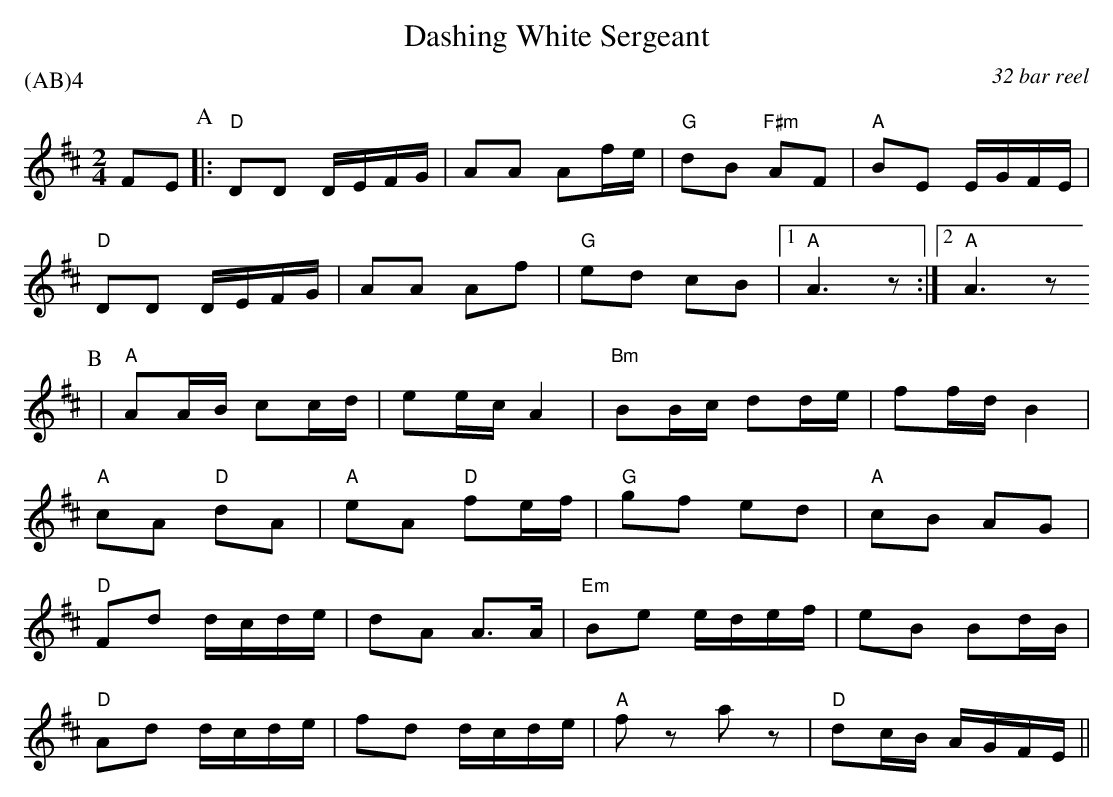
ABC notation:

X:1
T:Dashing White Sergeant
C:32 bar reel
P:(AB)4
M:2/4
L:1/8
K:D
FE \
P:A
|: "D" DD D/E/F/G/ | AA Af/e/ | "G" dB "F#m" AF    |  "A" BE  E/G/F/E/ |
"D" DD D/E/F/G/    | AA Af    | "G"  ed cB         |1 "A" A3 z  :|2  "A" A3 z
P:B
| "A"  AA/B/ cc/d/ | ee/c/ A2                      | "Bm" BB/c/ dd/e/ | ff/d/ B2 |
"A" cA "D" dA      | "A" eA  "D" fe/f/             | "G" gf ed        | "A" cB AG |
"D" Fd d/c/d/e/    | dA A>A   | "Em" Be e/d/e/f/      | eB Bd/B/      |
"D" Ad d/c/d/e/    | fd d/c/d/e/ | "A" f z a z | "D" dc/B/ A/G/F/E/ ||
